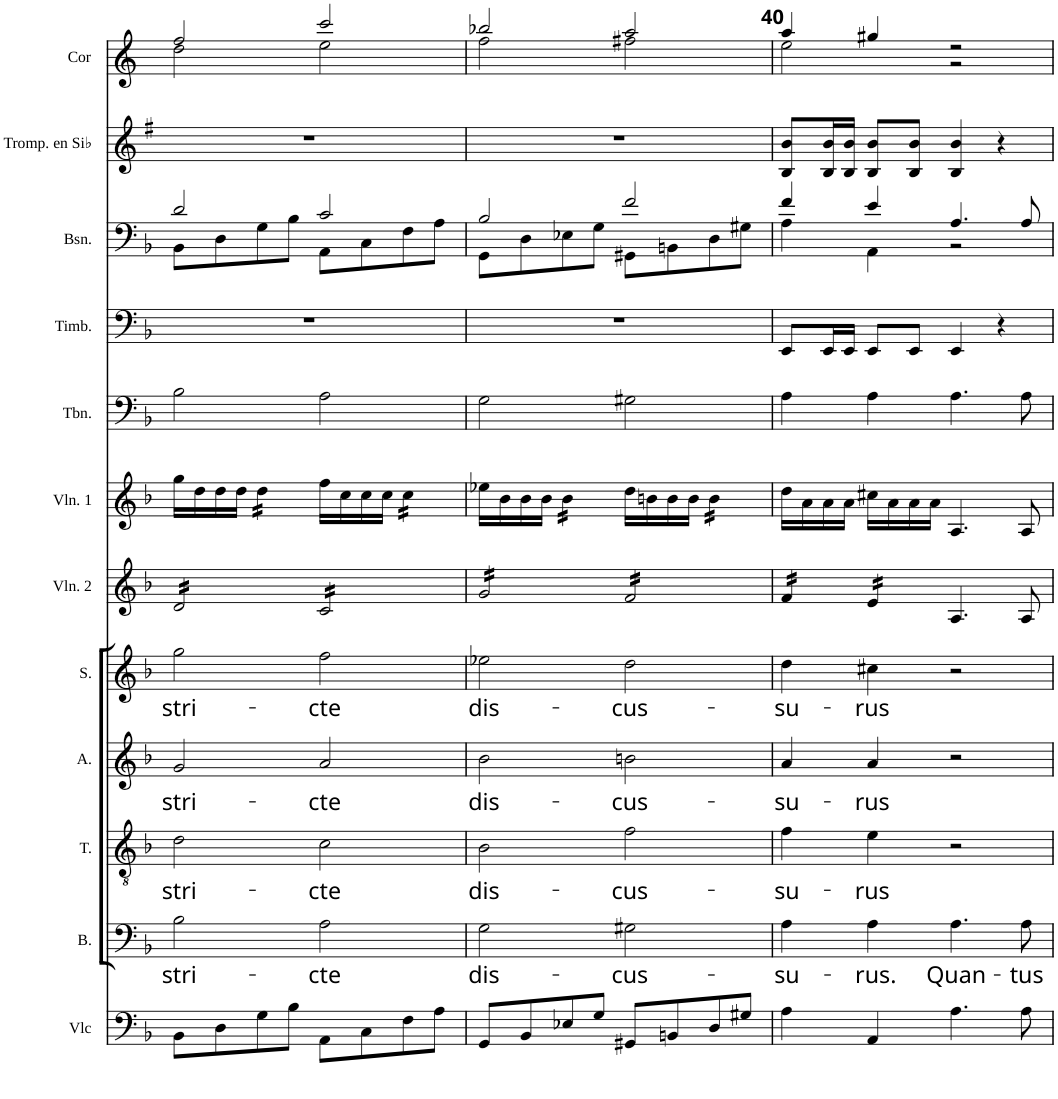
**kern	**kern	**text	**kern	**text	**kern	**text	**kern	**text	**kern	**kern	**kern	**kern	**kern	**kern	**kern
*part12	*part11	*part11	*part10	*part10	*part9	*part9	*part8	*part8	*part7	*part6	*part5	*part4	*part3	*part2	*part1
*staff12	*staff11	*staff11	*staff10	*staff10	*staff9	*staff9	*staff8	*staff8	*staff7	*staff6	*staff5	*staff4	*staff3	*staff2	*staff1
*I"Violoncelle	*I"Bass	*	*I"Tenor	*	*I"Alto	*	*I"Soprano	*	*I"Violon 2	*I"Violon 1	*I"Trombone	*I"Timbales	*I"Basson	*I"Trompette en Sib	*I"Cor en Fa
*I'Vlc	*I'B.	*	*I'T.	*	*I'A.	*	*I'S.	*	*I'Vln. 2	*I'Vln. 1	*I'Tbn.	*I'Timb.	*I'Bsn.	*I'Tromp. en Sib	*I'Cor
!!LO:PB:g=z
*clefF4	*clefF4	*	*clefGv2	*	*clefG2	*	*clefG2	*	*clefG2	*clefG2	*clefF4	*clefF4	*clefF4	*clefG2	*clefG2
*	*	*	*	*	*	*	*	*	*	*	*	*	*	*Trd1c2	*Trd4c7
*k[b-]	*k[b-]	*	*k[b-]	*	*k[b-]	*	*k[b-]	*	*k[b-]	*k[b-]	*k[b-]	*k[b-]	*k[b-]	*k[f#]	*k[]
*F:	*F:	*	*F:	*	*F:	*	*F:	*	*F:	*F:	*F:	*F:	*F:	*G:	*C:
*M4/4	*M4/4	*	*M4/4	*	*M4/4	*	*M4/4	*	*M4/4	*M4/4	*M4/4	*M4/4	*M4/4	*M4/4	*M4/4
*met(c)	*met(c)	*	*met(c)	*	*met(c)	*	*met(c)	*	*met(c)	*met(c)	*met(c)	*met(c)	*met(c)	*met(c)	*met(c)
=38	=38	=38	=38	=38	=38	=38	=38	=38	=38	=38	=38	=38	=38	=38	=38
!	!	!LO:LY:b	!	!LO:LY:b	!	!LO:LY:b	!	!LO:LY:b	!	!	!	!	!	!	!
*	*	*	*	*	*	*	*	*	*	*	*	*	*^	*	*^
*	*	*	*	*	*	*	*	*	*tremolo	*	*	*	*	*	*	*	*
8BB-\L	2B-\	stri-	2d\	stri-	2g/	stri-	2gg\	stri-	16d/LL	16gg\LL	2B-\	1r	2d/	8BB-\L	1r	2ff/	2dd\
.	.	.	.	.	.	.	.	.	16d/	16dd\	.	.	.	.	.	.	.
8D\	.	.	.	.	.	.	.	.	16d/	16dd\	.	.	.	8D\	.	.	.
.	.	.	.	.	.	.	.	.	16d/	16dd\JJ	.	.	.	.	.	.	.
*	*	*	*	*	*	*	*	*	*	*tremolo	*	*	*	*	*	*	*
8G\	.	.	.	.	.	.	.	.	16d/	16dd\LL	.	.	.	8G\	.	.	.
.	.	.	.	.	.	.	.	.	16d/	16dd\	.	.	.	.	.	.	.
8B-\J	.	.	.	.	.	.	.	.	16d/	16dd\	.	.	.	8B-\J	.	.	.
.	.	.	.	.	.	.	.	.	16d/JJ	16dd\JJ	.	.	.	.	.	.	.
*	*	*	*	*	*	*	*	*	*	*Xtremolo	*	*	*	*	*	*	*
!	!	!LO:LY:b	!	!LO:LY:b	!	!LO:LY:b	!	!LO:LY:b	!	!	!	!	!	!	!	!	!
8AA\L	2A\	-cte	2c\	-cte	2a/	-cte	2ff\	-cte	16c/LL	16ff\LL	2A\	.	2c/	8AA\L	.	2ccc/	2ee\
.	.	.	.	.	.	.	.	.	16c/	16cc\	.	.	.	.	.	.	.
8C\	.	.	.	.	.	.	.	.	16c/	16cc\	.	.	.	8C\	.	.	.
.	.	.	.	.	.	.	.	.	16c/	16cc\JJ	.	.	.	.	.	.	.
*	*	*	*	*	*	*	*	*	*	*tremolo	*	*	*	*	*	*	*
8F\	.	.	.	.	.	.	.	.	16c/	16cc\LL	.	.	.	8F\	.	.	.
.	.	.	.	.	.	.	.	.	16c/	16cc\	.	.	.	.	.	.	.
8A\J	.	.	.	.	.	.	.	.	16c/	16cc\	.	.	.	8A\J	.	.	.
.	.	.	.	.	.	.	.	.	16c/JJ	16cc\JJ	.	.	.	.	.	.	.
*	*	*	*	*	*	*	*	*	*	*Xtremolo	*	*	*	*	*	*	*
=39	=39	=39	=39	=39	=39	=39	=39	=39	=39	=39	=39	=39	=39	=39	=39	=39	=39
!	!	!LO:LY:b	!	!LO:LY:b	!	!LO:LY:b	!	!LO:LY:b	!	!	!	!	!	!	!	!	!
8GG/L	2G\	dis-	2B-\	dis-	2b-\	dis-	2ee-X\	dis-	16g/LL	16ee-X\LL	2G\	1r	2B-/	8GG\L	1r	2bb-X/	2ff\
.	.	.	.	.	.	.	.	.	16g/	16b-\	.	.	.	.	.	.	.
8BB-/	.	.	.	.	.	.	.	.	16g/	16b-\	.	.	.	8D\	.	.	.
.	.	.	.	.	.	.	.	.	16g/	16b-\JJ	.	.	.	.	.	.	.
*	*	*	*	*	*	*	*	*	*	*tremolo	*	*	*	*	*	*	*
8E-X/	.	.	.	.	.	.	.	.	16g/	16b-\LL	.	.	.	8E-X\	.	.	.
.	.	.	.	.	.	.	.	.	16g/	16b-\	.	.	.	.	.	.	.
8G/J	.	.	.	.	.	.	.	.	16g/	16b-\	.	.	.	8G\J	.	.	.
.	.	.	.	.	.	.	.	.	16g/JJ	16b-\JJ	.	.	.	.	.	.	.
*	*	*	*	*	*	*	*	*	*	*Xtremolo	*	*	*	*	*	*	*
!	!	!LO:LY:b	!	!LO:LY:b	!	!LO:LY:b	!	!LO:LY:b	!	!	!	!	!	!	!	!	!
8GG#X/L	2G#X\	-cus-	2f\	-cus-	2bn\	-cus-	2dd\	-cus-	16f/LL	16dd\LL	2G#X\	.	2f/	8GG#X\L	.	2aa/	2ff#X\
.	.	.	.	.	.	.	.	.	16f/	16bn\	.	.	.	.	.	.	.
8BBn/	.	.	.	.	.	.	.	.	16f/	16b\	.	.	.	8BBn\	.	.	.
.	.	.	.	.	.	.	.	.	16f/	16b\JJ	.	.	.	.	.	.	.
*	*	*	*	*	*	*	*	*	*	*tremolo	*	*	*	*	*	*	*
8D/	.	.	.	.	.	.	.	.	16f/	16b\LL	.	.	.	8D\	.	.	.
.	.	.	.	.	.	.	.	.	16f/	16b\	.	.	.	.	.	.	.
8G#X/J	.	.	.	.	.	.	.	.	16f/	16b\	.	.	.	8G#X\J	.	.	.
.	.	.	.	.	.	.	.	.	16f/JJ	16b\JJ	.	.	.	.	.	.	.
*	*	*	*	*	*	*	*	*	*	*Xtremolo	*	*	*	*	*	*	*
=40	=40	=40	=40	=40	=40	=40	=40	=40	=40	=40	=40	=40	=40	=40	=40	=40	=40
!	!	!LO:LY:b	!	!LO:LY:b	!	!LO:LY:b	!	!LO:LY:b	!	!	!	!	!	!	!	!	!
4A\	4A\	-su-	4f\	-su-	4a/	-su-	4dd\	-su-	16f/LL	16dd\LL	4A\	8EE/L	4f/	4A\	8B/ 8b/L	4aa/	2ee\
.	.	.	.	.	.	.	.	.	16f/	16a\	.	.	.	.	.	.	.
.	.	.	.	.	.	.	.	.	16f/	16a\	.	16EE/L	.	.	16B/ 16b/L	.	.
.	.	.	.	.	.	.	.	.	16f/JJ	16a\JJ	.	16EE/JJ	.	.	16B/ 16b/JJ	.	.
!	!	!LO:LY:b	!	!LO:LY:b	!	!LO:LY:b	!	!LO:LY:b	!	!	!	!	!	!	!	!	!
4AA/	4A\	-rus.	4e\	-rus	4a/	-rus	4cc#X\	-rus	16e/LL	16cc#X\LL	4A\	8EE/L	4e/	4AA\	8B/ 8b/L	4gg#X/	.
.	.	.	.	.	.	.	.	.	16e/	16a\	.	.	.	.	.	.	.
.	.	.	.	.	.	.	.	.	16e/	16a\	.	8EE/J	.	.	8B/ 8b/J	.	.
.	.	.	.	.	.	.	.	.	16e/JJ	16a\JJ	.	.	.	.	.	.	.
*	*	*	*	*	*	*	*	*	*Xtremolo	*	*	*	*	*	*	*	*
!	!	!LO:LY:b	!	!	!	!	!	!	!	!	!	!	!	!	!	!	!
4.A\	4.A\	Quan-	2r	.	2r	.	2r	.	4.A/	4.A/	4.A\	4EE/	4.A/	2r	4B/ 4b/	2r	2r
.	.	.	.	.	.	.	.	.	.	.	.	4r	.	.	4r	.	.
!	!	!LO:LY:b	!	!	!	!	!	!	!	!	!	!	!	!	!	!	!
8A\	8A\	-tus	.	.	.	.	.	.	8A/	8A/	8A\	.	8A/	.	.	.	.
*	*	*	*	*	*	*	*	*	*	*	*	*	*v	*v	*	*v	*v
=	=	=	=	=	=	=	=	=	=	=	=	=	=	=	=
*-	*-	*-	*-	*-	*-	*-	*-	*-	*-	*-	*-	*-	*-	*-	*-
